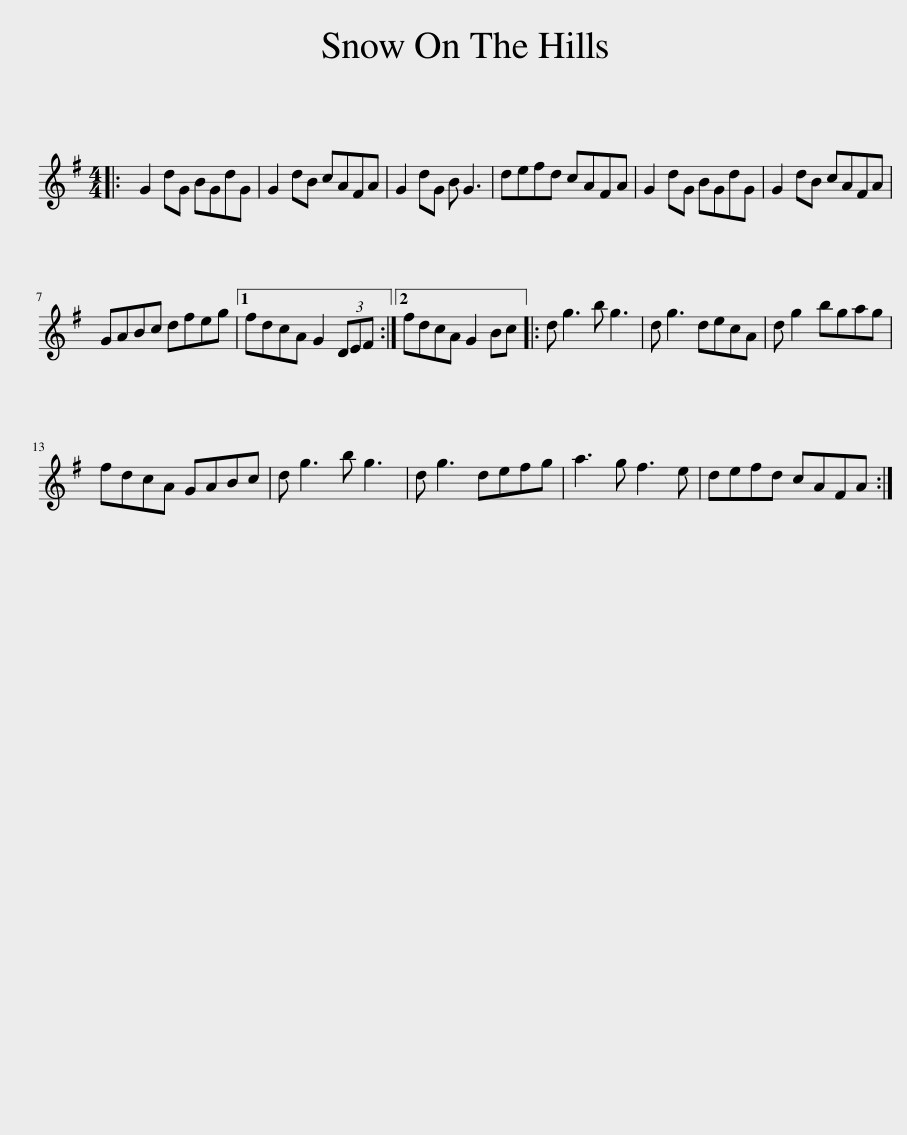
X:1
L:1/8
M:4/4
I:linebreak $
K:G
V:1 treble
V:1
|: G2 dG BGdG | G2 dB cAFA | G2 dG B G3 | defd cAFA | G2 dG BGdG | %5
 G2 dB cAFA |$ GABc dfeg |1 fdcA G2 (3DEF :|2 fdcA G2 Bc |: d g3 b g3 | %10
 d g3 decA | d g2 bgag |$ fdcA GABc | d g3 b g3 | d g3 defg | %15
 a3 g f3 e | defd cAFA :| %17
